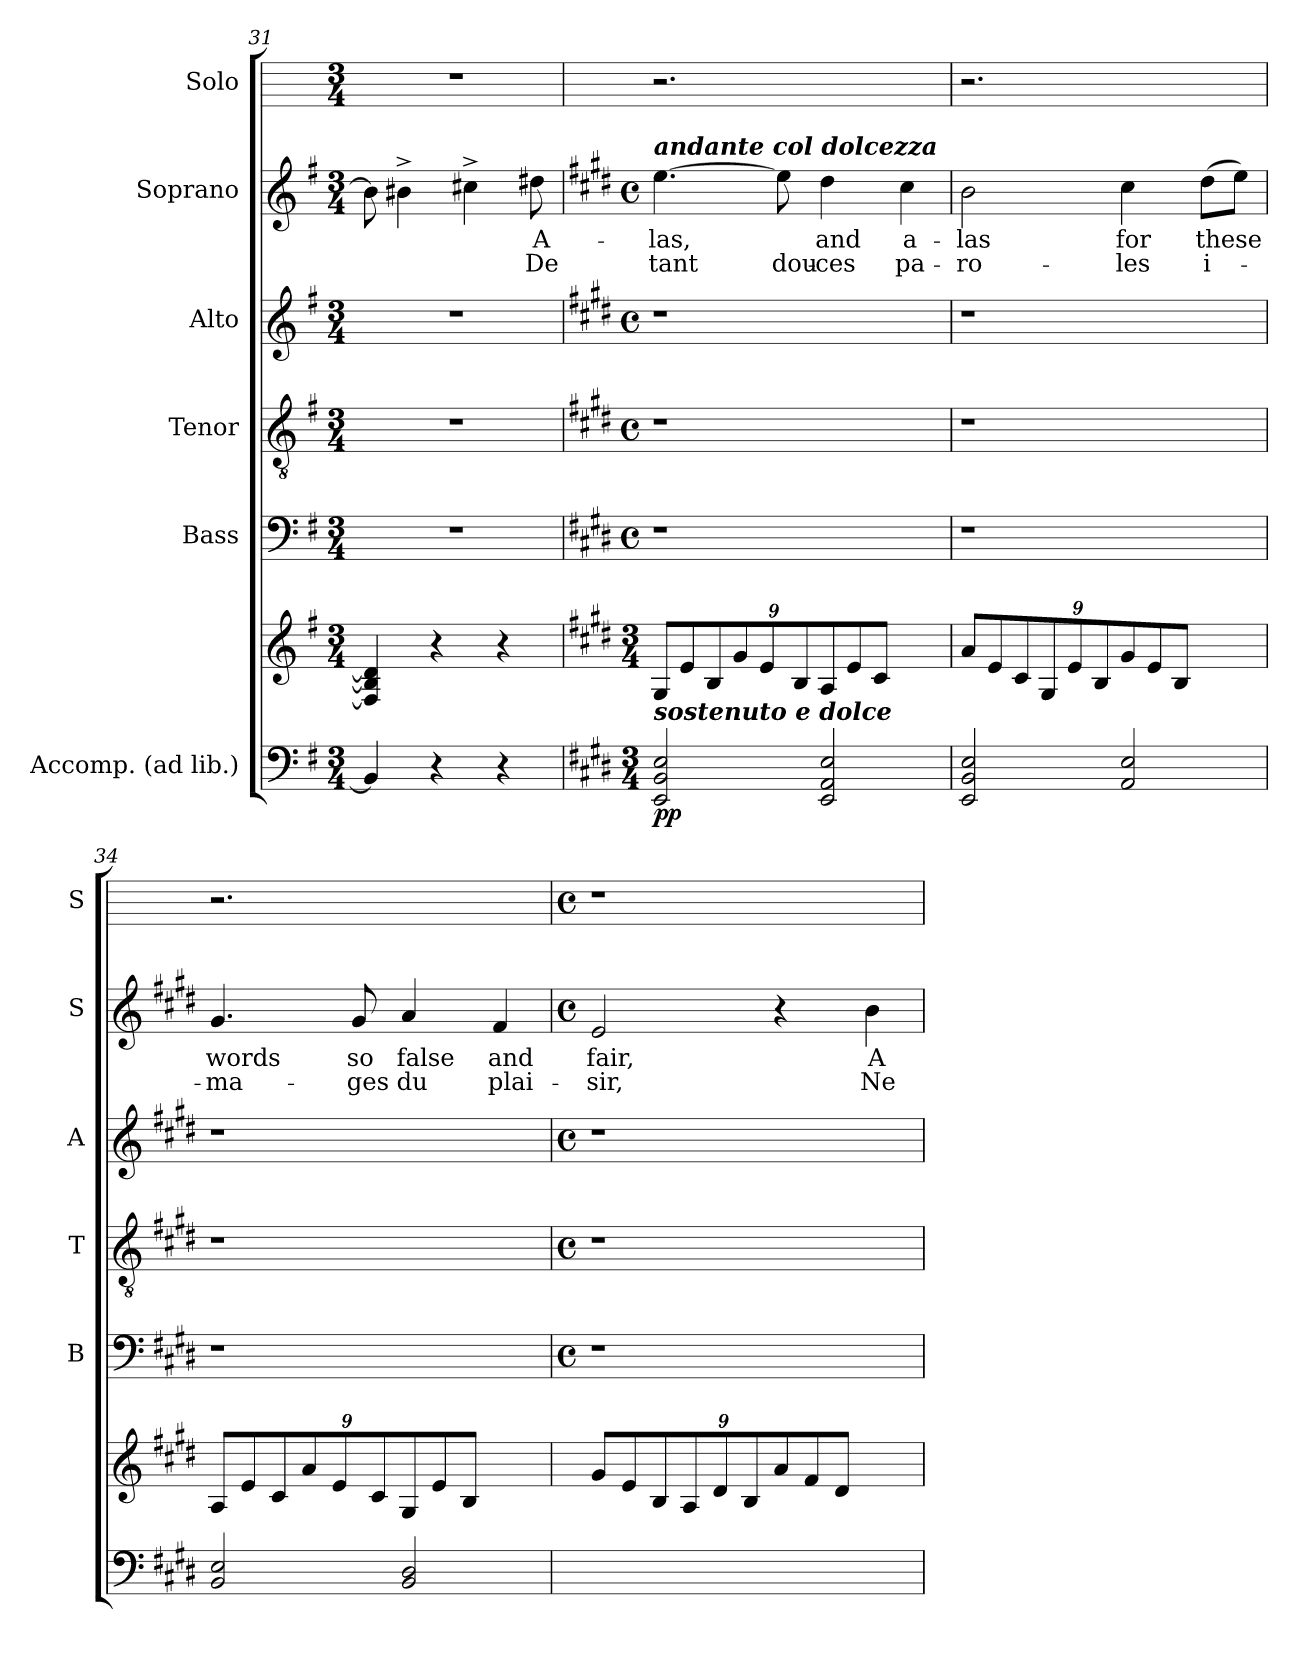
**kern	**kern	**dynam	**kern	**kern	**kern	**kern	**text	**text	**kern
*part6	*part6	*part6	*part5	*part4	*part3	*part2	*part2	*part2	*part1
*staff7	*staff6	*staff6/7	*staff5	*staff4	*staff3	*staff2	*staff2	*staff2	*staff1
*I"Accomp. (ad lib.)	*	*	*I"Bass	*I"Tenor	*I"Alto	*I"Soprano	*	*	*I"Solo
*	*	*	*I'B	*I'T	*I'A	*I'S	*	*	*I'S
!!LO:LB:g=z
*clefF4	*clefG2	*	*clefF4	*clefGv2	*clefG2	*clefG2	*	*	*
*k[f#]	*k[f#]	*	*k[f#]	*k[f#]	*k[f#]	*k[f#]	*	*	*
*G:	*G:	*	*G:	*G:	*G:	*G:	*	*	*
*M3/4	*M3/4	*	*M3/4	*M3/4	*M3/4	*M3/4	*	*	*M3/4
=31	=31	=31	=31	=31	=31	=31	=31	=31	=31
!	!	!	!LO:N:vis=1	!LO:N:vis=1	!LO:N:vis=1	!	!	!	!
4BB]	4F#] 4B] 4d#]	.	2.r	2.r	2.r	8b]	.	.	2.r
.	.	.	.	.	.	4b#X^	.	.	.
4r	4r	.	.	.	.	.	.	.	.
.	.	.	.	.	.	4cc#X^	.	.	.
4r	4r	.	.	.	.	.	.	.	.
!	!	!	!	!	!	!	!LO:LY:b	!LO:LY:b	!
.	.	.	.	.	.	8dd#X	A-	-De	.
=32	=32	=32	=32	=32	=32	=32	=32	=32	=32
*k[f#c#g#d#]	*k[f#c#g#d#]	*	*k[f#c#g#d#]	*k[f#c#g#d#]	*k[f#c#g#d#]	*k[f#c#g#d#]	*	*	*
*E:	*E:	*	*E:	*E:	*E:	*E:	*	*	*
*M3/4	*M3/4	*	*M4/4	*M4/4	*M4/4	*M4/4	*	*	*
*	*	*	*met(c)	*met(c)	*met(c)	*met(c)	*	*	*
!	!	!	!	!	!	!LO:TX:a:Bi:t=andante col dolcezza	!	!	!
!	!LO:TX:b:Bi:t=sostenuto e dolce	!	!	!	!	!	!	!	!
!	!	!LO:DY:b=2	!	!	!	!	!LO:LY:b	!LO:LY:b	!
!	!	!LO:DY:n=1:b	!	!	!	!	!	!	!
2EE 2BB 2E	12G#L	p p	1r	1r	1r	[4.ee	las,	tant	2.r
.	12e	.	.	.	.	.	.	.	.
.	12B	.	.	.	.	.	.	.	.
.	12g#	.	.	.	.	.	.	.	.
.	12e	.	.	.	.	.	.	.	.
!	!	!	!	!	!	!	!	!LO:LY:b	!
.	.	.	.	.	.	8ee]	.	dou-	.
.	12B	.	.	.	.	.	.	.	.
!	!	!	!	!	!	!	!LO:LY:b	!LO:LY:b	!
2EE 2AA 2E	12A	.	.	.	.	4dd#	-and	ces	.
.	12e	.	.	.	.	.	.	.	.
.	12c#J	.	.	.	.	.	.	.	.
!	!	!	!	!	!	!	!LO:LY:b	!LO:LY:b	!
.	4ryy	.	.	.	.	4cc#	a-	-pa-	4ryy
=33	=33	=33	=33	=33	=33	=33	=33	=33	=33
!	!	!	!	!	!	!	!LO:LY:b	!LO:LY:b	!
2EE 2BB 2E	12aL	.	1r	1r	1r	2b	-las	ro-	2.r
.	12e	.	.	.	.	.	.	.	.
.	12c#	.	.	.	.	.	.	.	.
.	12G#	.	.	.	.	.	.	.	.
.	12e	.	.	.	.	.	.	.	.
.	12B	.	.	.	.	.	.	.	.
!	!	!	!	!	!	!	!LO:LY:b	!LO:LY:b	!
2AA 2E	12g#	.	.	.	.	4cc#	-for	les	.
.	12e	.	.	.	.	.	.	.	.
.	12BJ	.	.	.	.	.	.	.	.
!	!	!	!	!	!	!	!LO:LY:b	!LO:LY:b	!
.	4ryy	.	.	.	.	(>8dd#L	these	i-	4ryy
.	.	.	.	.	.	8eeJ)	.	.	.
=34	=34	=34	=34	=34	=34	=34	=34	=34	=34
!	!	!	!	!	!	!	!LO:LY:b	!LO:LY:b	!
2BB 2E	12AL	.	1r	1r	1r	4.g#	words	ma-	2.r
.	12e	.	.	.	.	.	.	.	.
.	12c#	.	.	.	.	.	.	.	.
.	12a	.	.	.	.	.	.	.	.
.	12e	.	.	.	.	.	.	.	.
!	!	!	!	!	!	!	!LO:LY:b	!LO:LY:b	!
.	.	.	.	.	.	8g#	-so	ges	.
.	12c#	.	.	.	.	.	.	.	.
!	!	!	!	!	!	!	!LO:LY:b	!LO:LY:b	!
2BB 2D#	12G#	.	.	.	.	4a	false	du	.
.	12e	.	.	.	.	.	.	.	.
.	12BJ	.	.	.	.	.	.	.	.
!	!	!	!	!	!	!	!LO:LY:b	!LO:LY:b	!
.	4ryy	.	.	.	.	4f#	and	plai-	4ryy
!!LO:LB:g=z
=35	=35	=35	=35	=35	=35	=35	=35	=35	=35
*	*	*	*M4/4	*M4/4	*M4/4	*M4/4	*	*	*M4/4
*	*	*	*met(c)	*met(c)	*met(c)	*met(c)	*	*	*met(c)
!	!	!	!	!	!	!	!LO:LY:b	!LO:LY:b	!
1ryy	12g#L	.	1r	1r	1r	2e	-fair,	sir,	1r
.	12e	.	.	.	.	.	.	.	.
.	12B	.	.	.	.	.	.	.	.
.	12A	.	.	.	.	.	.	.	.
.	12d#	.	.	.	.	.	.	.	.
.	12B	.	.	.	.	.	.	.	.
.	12a	.	.	.	.	4r	.	.	.
.	12f#	.	.	.	.	.	.	.	.
.	12d#J	.	.	.	.	.	.	.	.
!	!	!	!	!	!	!	!LO:LY:b	!LO:LY:b	!
.	4ryy	.	.	.	.	4b	A-	-Ne	.
=	=	=	=	=	=	=	=	=	=
*-	*-	*-	*-	*-	*-	*-	*-	*-	*-
